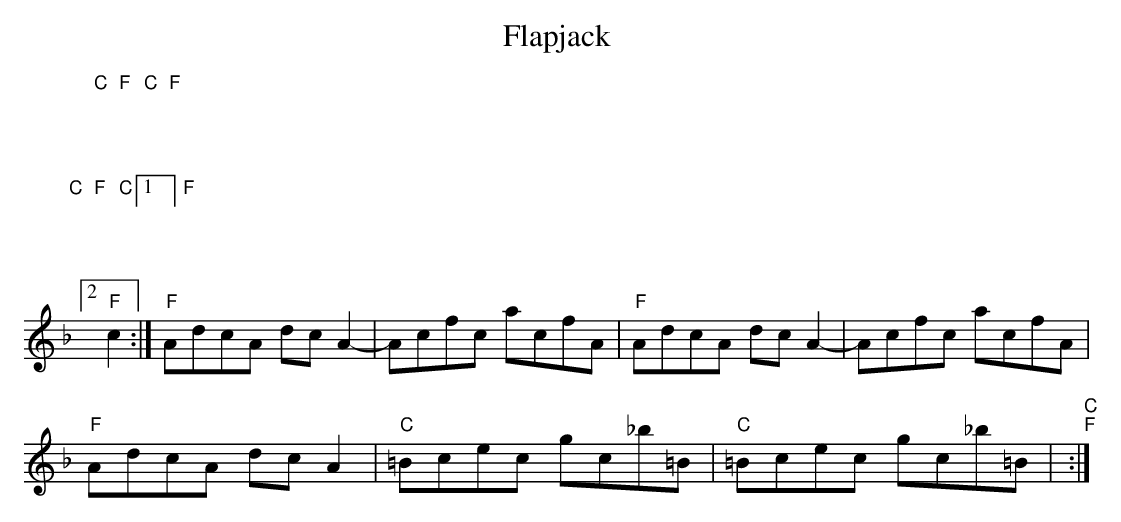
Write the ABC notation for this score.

X:1
T:Flapjack
M:4/4
L:1/4
K:F
+ac+|"C"+g3/2B3/2++f/2 B/2 ++eB++dB+|"F"+c3/2A3/2++c/2 A/2 ++gA++cA+|\
"C"+c3/2B3/2++c/2 B/2 ++gB++cB+|"F"+c3/2A3/2++c/2 A/2 ++fA++ac+|
"C"+g3/2B3/2++f/2 B/2 ++eB++dB+|"F"+c3/2A3/2++c/2 A/2 ++gA++cA+|\
"C"+c3/2B3/2++c/2 B/2 ++dB++eB+| [1"F"+f2 A2 ++fA+:|
[2"F"+f2 A2 ++fA+c:|\
K:F
"F"A/2d/2c/2A/2 d/2c/2A-|A/2c/2f/2c/2 a/2c/2f/2A/2|\
K:F
"F"A/2d/2c/2A/2 d/2c/2A-|A/2c/2f/2c/2 a/2c/2f/2A/2|
"F"A/2d/2c/2A/2 d/2c/2A|"C"=B/2c/2e/2c/2 g/2c/2_b/2=B/2|\
"C"=B/2c/2e/2c/2 g/2c/2_b/2=B/2|"C"+ac++g B +"F"+f2A2+:|
